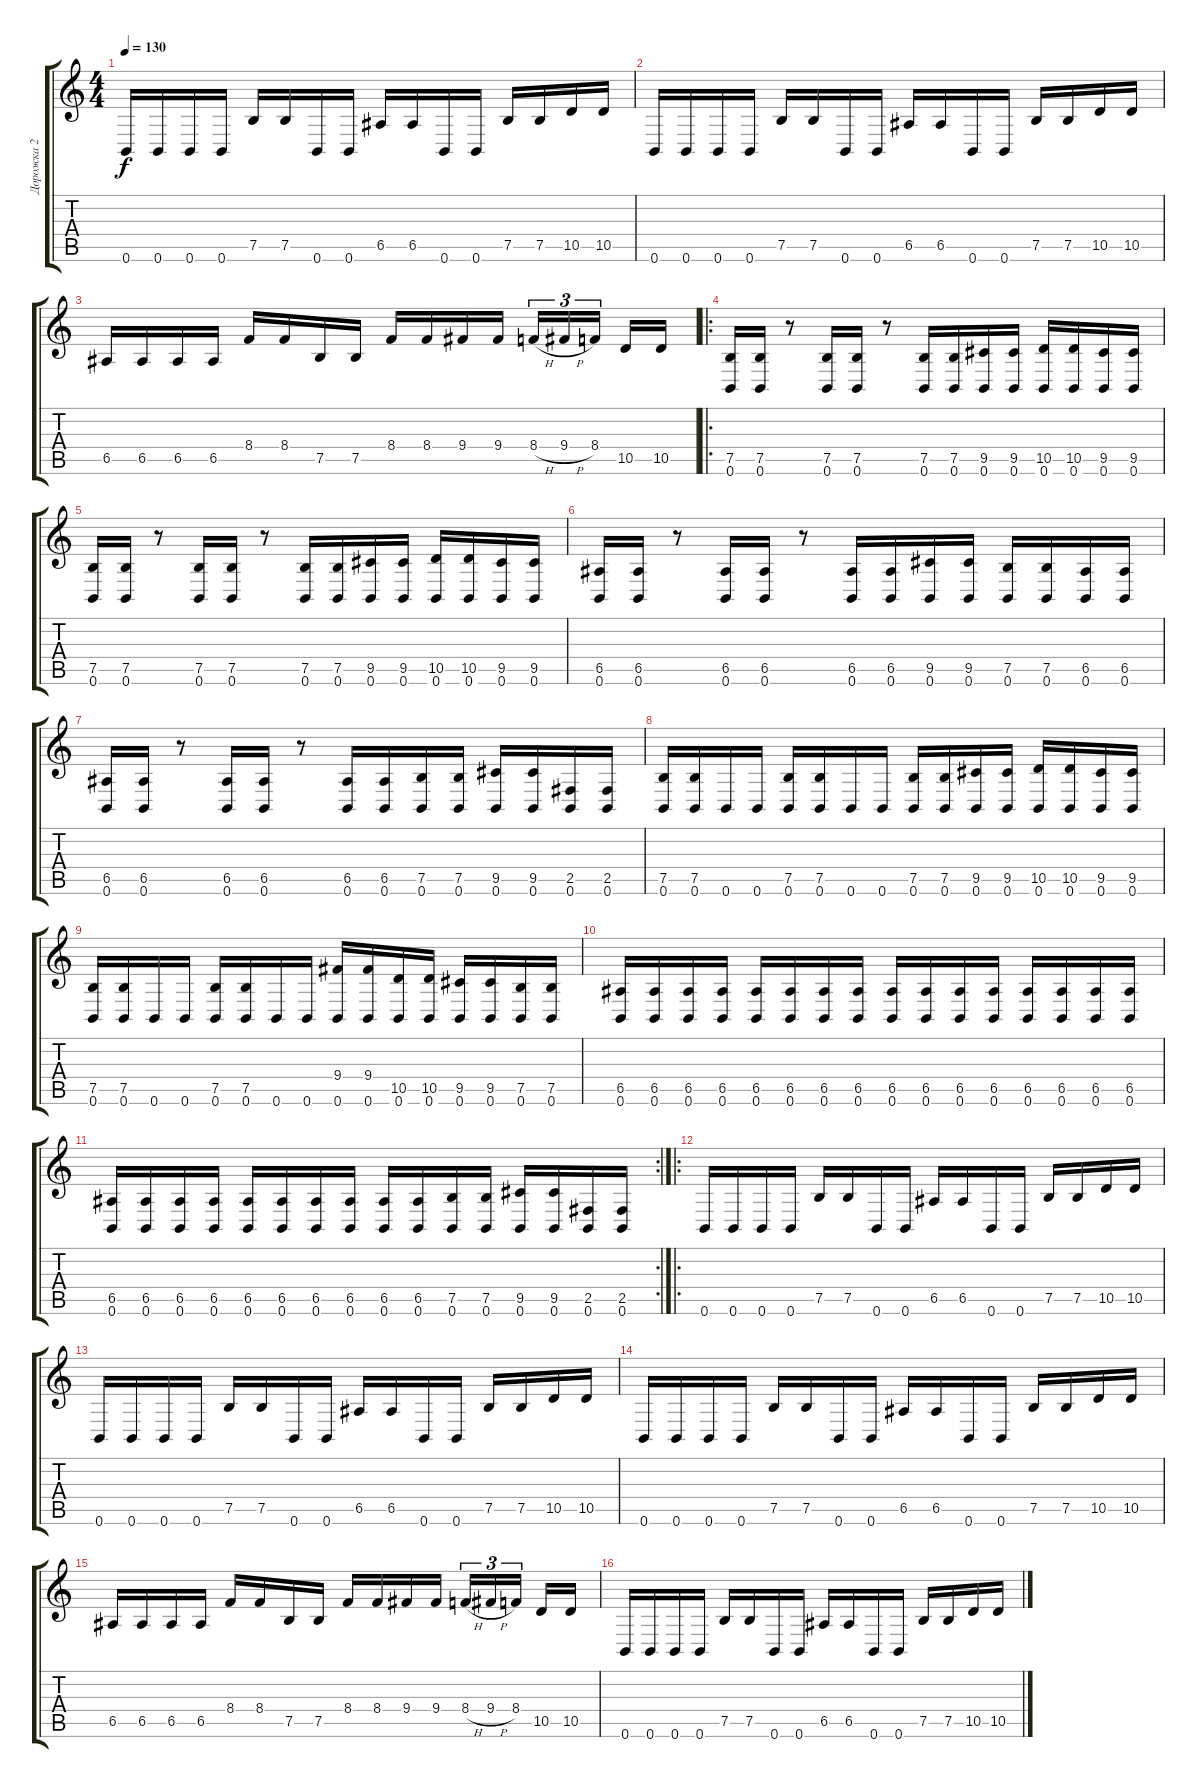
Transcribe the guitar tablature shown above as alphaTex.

\track ("Дорожка 2" "Дорожка 2") {instrument overdrivenguitar}
\staff {score tabs}
\tuning (B3 Gb3 D3 A2 E2 B1) {hide}
\ts (4 4)
\tempo 130
\clef g2
\ks c
0.6.16{dy f} 0.6.16 0.6.16 0.6.16 7.5.16 7.5.16 0.6.16 0.6.16 6.5.16 6.5.16 0.6.16 0.6.16 7.5.16 7.5.16 10.5.16 10.5.16 |
0.6.16 0.6.16 0.6.16 0.6.16 7.5.16 7.5.16 0.6.16 0.6.16 6.5.16 6.5.16 0.6.16 0.6.16 7.5.16 7.5.16 10.5.16 10.5.16 |
6.5.16 6.5.16 6.5.16 6.5.16 8.4.16 8.4.16 7.5.16 7.5.16 8.4.16 8.4.16 9.4.16 9.4.16 8.4{h}.16{tu (3 2)} 9.4{h}.16{tu (3 2)} 8.4.16{tu (3 2) beam splitsecondary} 10.5.16 10.5.16 |
\ro
(7.5 0.6).16 (7.5 0.6).16 r.8 (7.5 0.6).16 (7.5 0.6).16 r.8 (7.5 0.6).16 (7.5 0.6).16 (9.5 0.6).16 (9.5 0.6).16 (10.5 0.6).16 (10.5 0.6).16 (9.5 0.6).16 (9.5 0.6).16 |
(7.5 0.6).16 (7.5 0.6).16 r.8 (7.5 0.6).16 (7.5 0.6).16 r.8 (7.5 0.6).16 (7.5 0.6).16 (9.5 0.6).16 (9.5 0.6).16 (10.5 0.6).16 (10.5 0.6).16 (9.5 0.6).16 (9.5 0.6).16 |
(6.5 0.6).16 (6.5 0.6).16 r.8 (6.5 0.6).16 (6.5 0.6).16 r.8 (6.5 0.6).16 (6.5 0.6).16 (9.5 0.6).16 (9.5 0.6).16 (7.5 0.6).16 (7.5 0.6).16 (6.5 0.6).16 (6.5 0.6).16 |
(6.5 0.6).16 (6.5 0.6).16 r.8 (6.5 0.6).16 (6.5 0.6).16 r.8 (6.5 0.6).16 (6.5 0.6).16 (7.5 0.6).16 (7.5 0.6).16 (9.5 0.6).16 (9.5 0.6).16 (2.5 0.6).16 (2.5 0.6).16 |
(7.5 0.6).16 (7.5 0.6).16 0.6.16 0.6.16 (7.5 0.6).16 (7.5 0.6).16 0.6.16 0.6.16 (7.5 0.6).16 (7.5 0.6).16 (9.5 0.6).16 (9.5 0.6).16 (10.5 0.6).16 (10.5 0.6).16 (9.5 0.6).16 (9.5 0.6).16 |
(7.5 0.6).16 (7.5 0.6).16 0.6.16 0.6.16 (7.5 0.6).16 (7.5 0.6).16 0.6.16 0.6.16 (9.4 0.6).16 (9.4 0.6).16 (10.5 0.6).16 (10.5 0.6).16 (9.5 0.6).16 (9.5 0.6).16 (7.5 0.6).16 (7.5 0.6).16 |
(6.5 0.6).16 (6.5 0.6).16 (6.5 0.6).16 (6.5 0.6).16 (6.5 0.6).16 (6.5 0.6).16 (6.5 0.6).16 (6.5 0.6).16 (6.5 0.6).16 (6.5 0.6).16 (6.5 0.6).16 (6.5 0.6).16 (6.5 0.6).16 (6.5 0.6).16 (6.5 0.6).16 (6.5 0.6).16 |
\rc 2
(6.5 0.6).16 (6.5 0.6).16 (6.5 0.6).16 (6.5 0.6).16 (6.5 0.6).16 (6.5 0.6).16 (6.5 0.6).16 (6.5 0.6).16 (6.5 0.6).16 (6.5 0.6).16 (7.5 0.6).16 (7.5 0.6).16 (9.5 0.6).16 (9.5 0.6).16 (2.5 0.6).16 (2.5 0.6).16 |
\ro
0.6.16 0.6.16 0.6.16 0.6.16 7.5.16 7.5.16 0.6.16 0.6.16 6.5.16 6.5.16 0.6.16 0.6.16 7.5.16 7.5.16 10.5.16 10.5.16 |
0.6.16 0.6.16 0.6.16 0.6.16 7.5.16 7.5.16 0.6.16 0.6.16 6.5.16 6.5.16 0.6.16 0.6.16 7.5.16 7.5.16 10.5.16 10.5.16 |
0.6.16 0.6.16 0.6.16 0.6.16 7.5.16 7.5.16 0.6.16 0.6.16 6.5.16 6.5.16 0.6.16 0.6.16 7.5.16 7.5.16 10.5.16 10.5.16 |
6.5.16 6.5.16 6.5.16 6.5.16 8.4.16 8.4.16 7.5.16 7.5.16 8.4.16 8.4.16 9.4.16 9.4.16 8.4{h}.16{tu (3 2)} 9.4{h}.16{tu (3 2)} 8.4.16{tu (3 2) beam splitsecondary} 10.5.16 10.5.16 |
0.6.16 0.6.16 0.6.16 0.6.16 7.5.16 7.5.16 0.6.16 0.6.16 6.5.16 6.5.16 0.6.16 0.6.16 7.5.16 7.5.16 10.5.16 10.5.16
